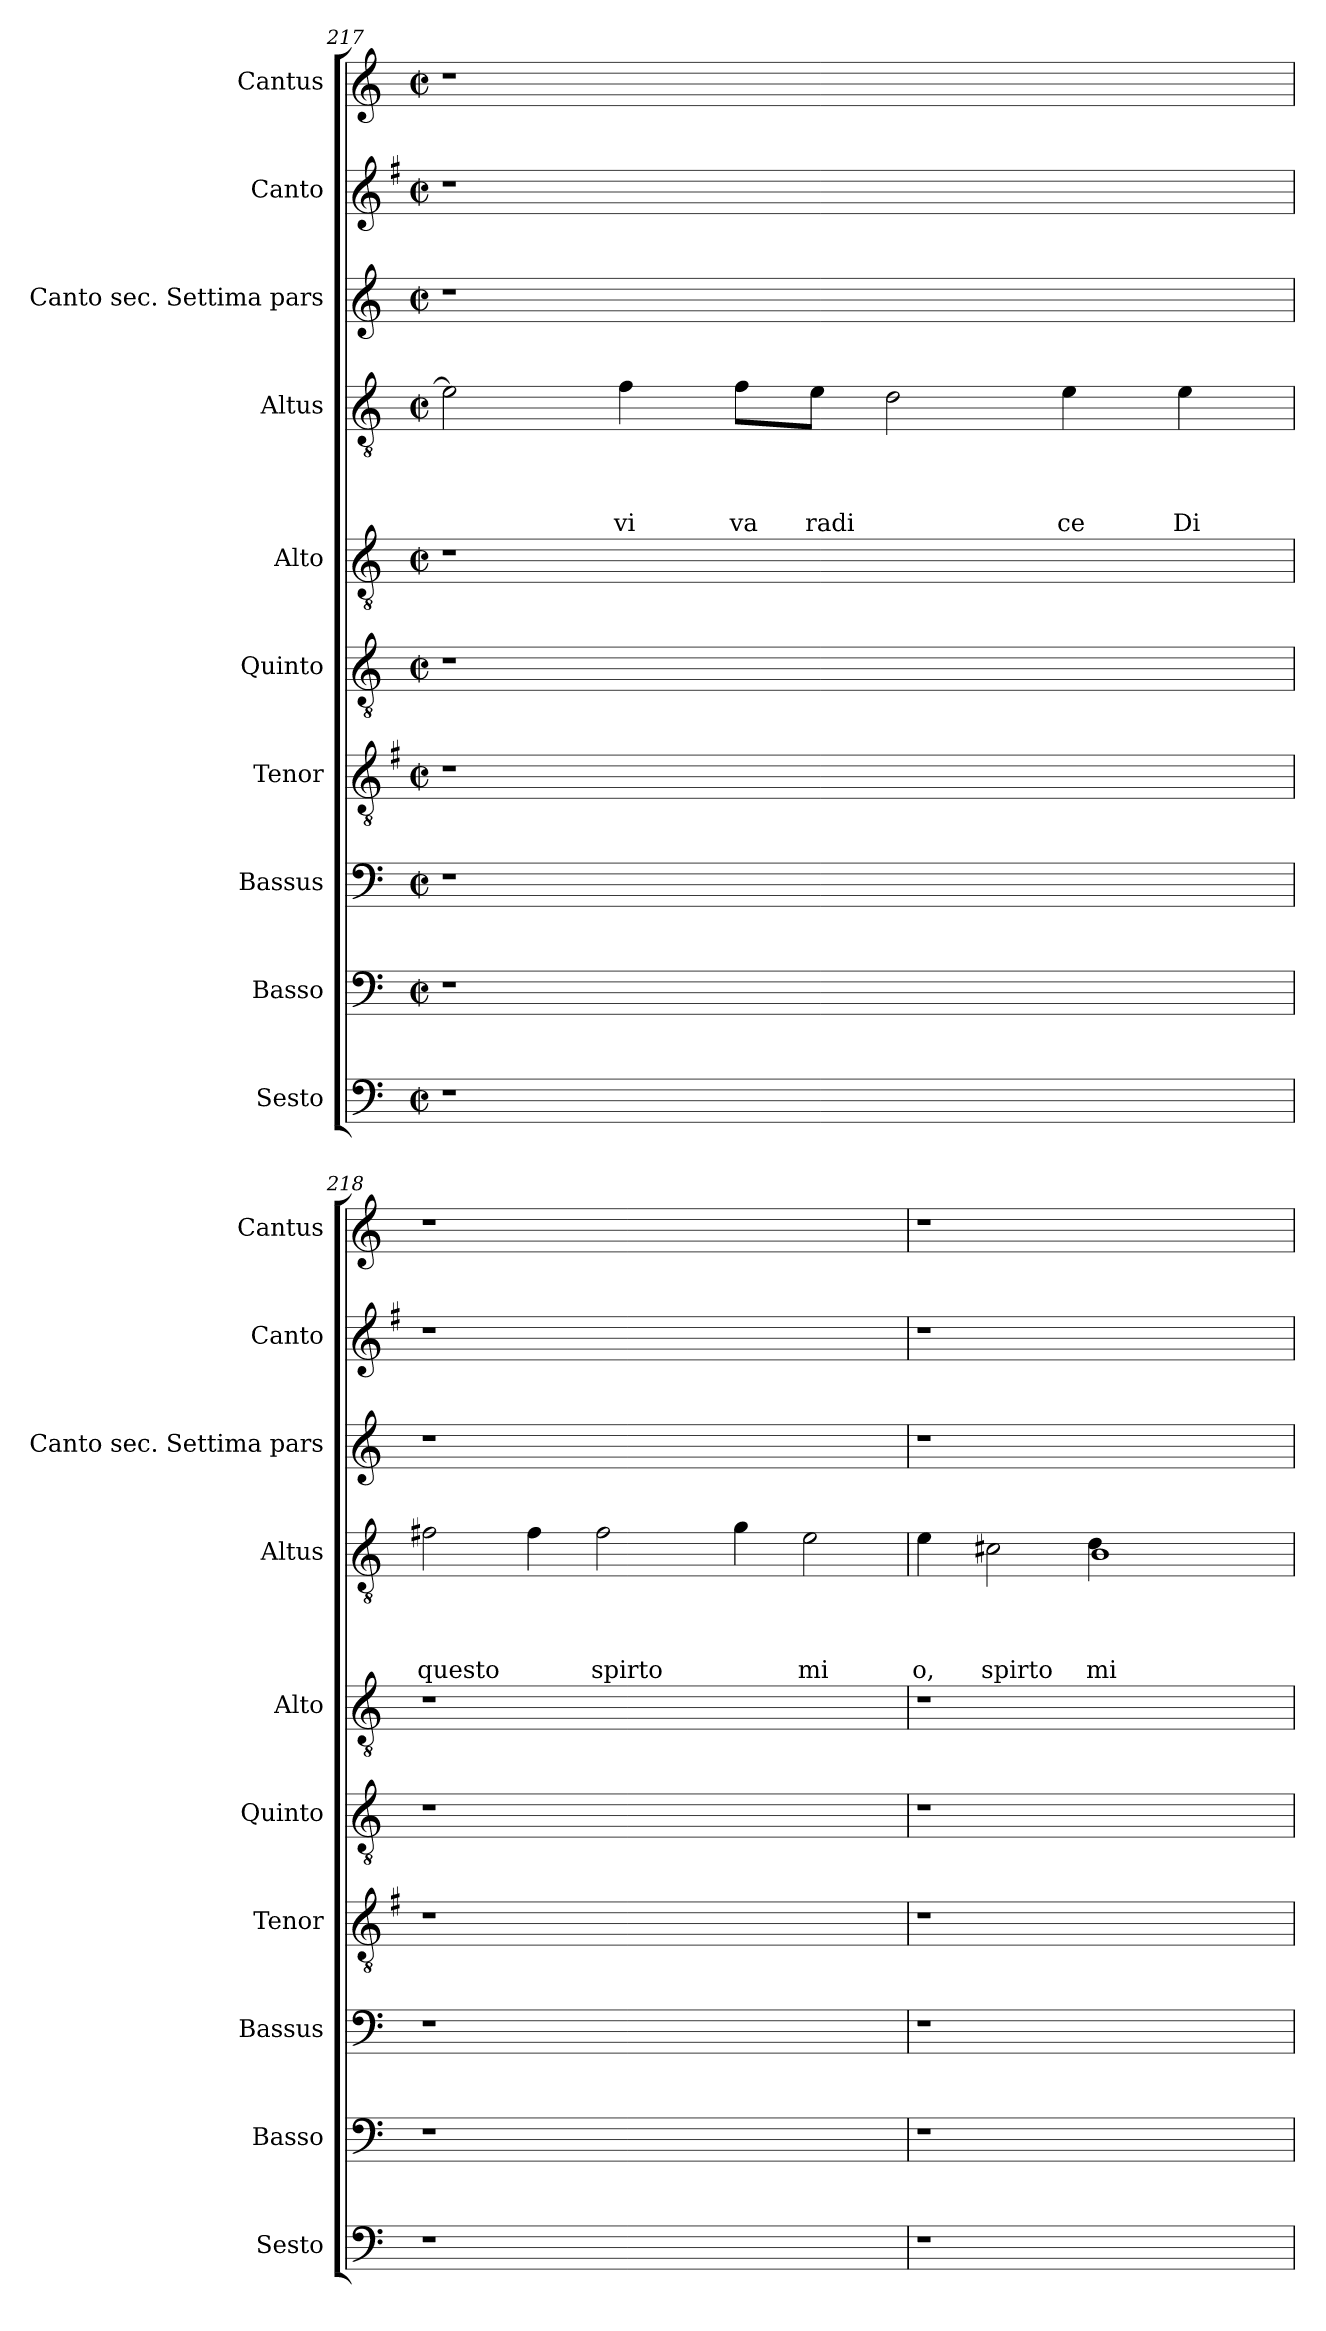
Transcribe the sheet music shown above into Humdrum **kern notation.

**kern	**kern	**kern	**kern	**kern	**kern	**kern	**text	**text	**text	**text	**kern	**kern	**kern
*part10	*part9	*part8	*part7	*part6	*part5	*part4	*part4	*part4	*part4	*part4	*part3	*part2	*part1
*staff10	*staff9	*staff8	*staff7	*staff6	*staff5	*staff4	*staff4	*staff4	*staff4	*staff4	*staff3	*staff2	*staff1
*I"Sesto	*I"Basso	*I"Bassus	*I"Tenor	*I"Quinto	*I"Alto	*I"Altus	*	*	*	*	*I"Canto sec. Settima pars	*I"Canto	*I"Cantus
*I'Sesto	*I'Basso	*I'Bassus	*I'Tenor	*I'Quinto	*I'Alto	*I'Altus	*	*	*	*	*I'Canto sec. Settima pars	*I'Canto	*I'Cantus
*clefF4	*clefF4	*clefF4	*clefGv2	*clefGv2	*clefGv2	*clefGv2	*	*	*	*	*clefG2	*clefG2	*clefG2
*k[]	*k[]	*k[]	*k[f#]	*k[]	*k[]	*k[]	*	*	*	*	*k[]	*k[f#]	*k[]
*C:	*C:	*C:	*G:	*C:	*C:	*C:	*	*	*	*	*C:	*G:	*C:
*M2/2	*M2/2	*M2/2	*M2/2	*M2/2	*M2/2	*M2/2	*	*	*	*	*M2/2	*M2/2	*M2/2
*met(c|)	*met(c|)	*met(c|)	*met(c|)	*met(c|)	*met(c|)	*met(c|)	*	*	*	*	*met(c|)	*met(c|)	*met(c|)
=217	=217	=217	=217	=217	=217	=217	=217	=217	=217	=217	=217	=217	=217
1r	1r	1r	1r	1r	1r	2e\]	.	.	.	.	1r	1r	1r
!	!	!	!	!	!	!	!	!	!	!LO:LY:b	!	!	!
.	.	.	.	.	.	4f\	.	.	.	vi	.	.	.
!	!	!	!	!	!	!	!	!	!	!LO:LY:b	!	!	!
.	.	.	.	.	.	8f\L	.	.	.	va	.	.	.
!	!	!	!	!	!	!	!	!	!	!LO:LY:b	!	!	!
.	.	.	.	.	.	8e\J	.	.	.	radi	.	.	.
1ryy	1ryy	1ryy	1ryy	1ryy	1ryy	2d\	.	.	.	.	1ryy	1ryy	1ryy
!	!	!	!	!	!	!	!	!	!	!LO:LY:b	!	!	!
.	.	.	.	.	.	4e\	.	.	.	ce	.	.	.
!	!	!	!	!	!	!	!	!	!	!LO:LY:b	!	!	!
.	.	.	.	.	.	4e\	.	.	.	Di	.	.	.
!!LO:LB:g=z
=218	=218	=218	=218	=218	=218	=218	=218	=218	=218	=218	=218	=218	=218
!	!	!	!	!	!	!	!	!	!	!LO:LY:b	!	!	!
1r	1r	1r	1r	1r	1r	2f#X\	.	.	.	questo	1r	1r	1r
.	.	.	.	.	.	4f#\	.	.	.	.	.	.	.
!	!	!	!	!	!	!	!	!	!	!LO:LY:b	!	!	!
.	.	.	.	.	.	2f#\	.	.	.	spirto	.	.	.
1ryy	1ryy	1ryy	1ryy	1ryy	1ryy	.	.	.	.	.	1ryy	1ryy	1ryy
.	.	.	.	.	.	4g\	.	.	.	.	.	.	.
!	!	!	!	!	!	!	!	!	!	!LO:LY:b	!	!	!
.	.	.	.	.	.	2e\	.	.	.	mi	.	.	.
=219	=219	=219	=219	=219	=219	=219	=219	=219	=219	=219	=219	=219	=219
*	*	*	*	*	*	*^	*	*	*	*	*	*	*
!	!	!	!	!	!	!	!	!	!	!	!LO:LY:b	!	!	!
1r	1r	1r	1r	1r	1r	2.ryy	4e\	.	.	.	o,	1r	1r	1r
!	!	!	!	!	!	!	!	!	!	!	!LO:LY:b	!	!	!
.	.	.	.	.	.	.	2c#X\	.	.	.	spirto	.	.	.
!	!	!	!	!	!	!	!	!	!	!	!LO:LY:b	!	!	!
.	.	.	.	.	.	1B	4d\	.	.	.	mi	.	.	.
2.ryy	2.ryy	2.ryy	2.ryy	2.ryy	2.ryy	.	2.ryy	.	.	.	.	2.ryy	2.ryy	2.ryy
*	*	*	*	*	*	*v	*v	*	*	*	*	*	*	*
=	=	=	=	=	=	=	=	=	=	=	=	=	=
*-	*-	*-	*-	*-	*-	*-	*-	*-	*-	*-	*-	*-	*-
